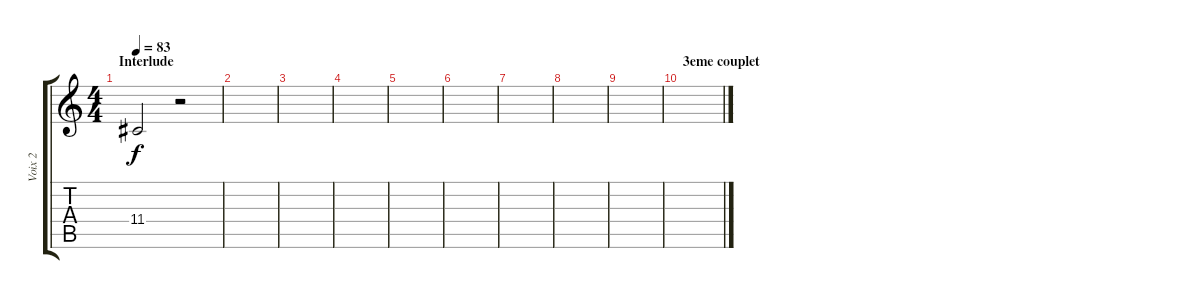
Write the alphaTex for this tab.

\track ("Voix 2" "Voix 2") {instrument sopranosax}
\staff {score tabs}
\tuning (E4 B3 G3 D3 A2 E2) {hide}
\ts (4 4)
\section ("" "Interlude")
\tempo 83
\clef g2
\ks c
11.4.2{dy f} r.2 |
|
|
|
|
|
|
|
|
\section ("" "3eme couplet")
